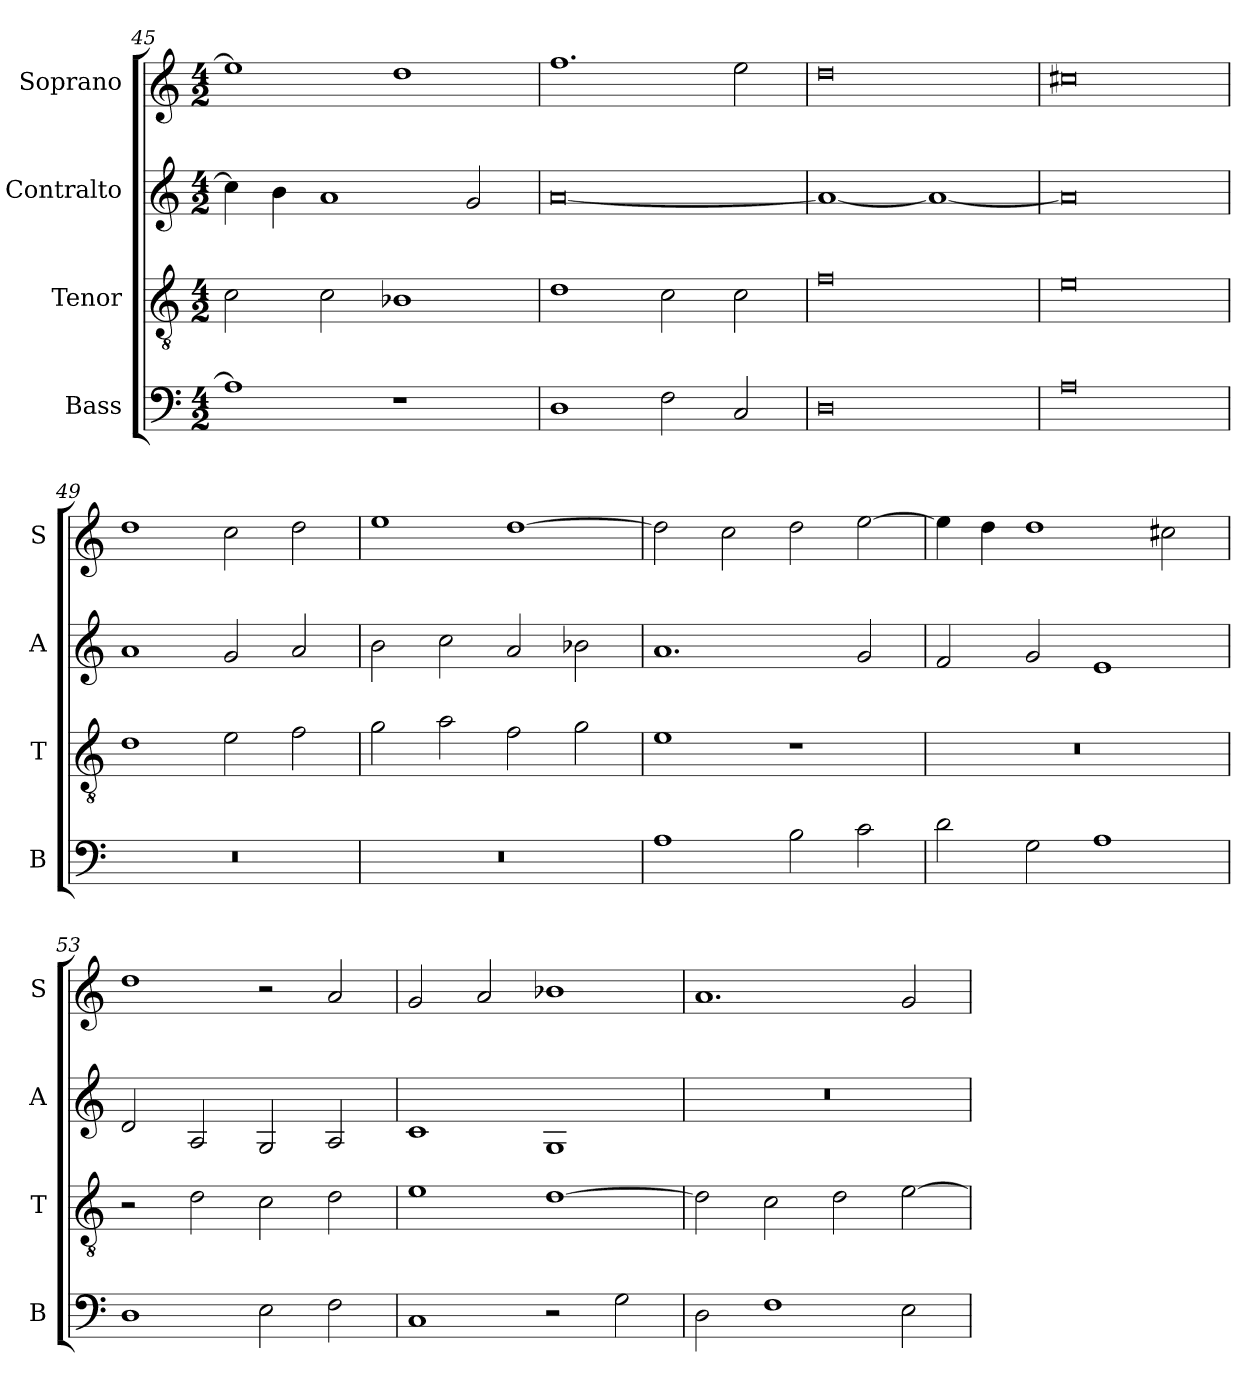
**kern	**kern	**kern	**kern
*part4	*part3	*part2	*part1
*staff4	*staff3	*staff2	*staff1
*I"Bass	*I"Tenor	*I"Contralto	*I"Soprano
*I'B	*I'T	*I'A	*I'S
*clefF4	*clefGv2	*clefG2	*clefG2
*k[]	*k[]	*k[]	*k[]
*D:dor	*D:dor	*D:dor	*D:dor
*M4/2	*M4/2	*M4/2	*M4/2
=45	=45	=45	=45
1A]	2c	4cc]	1ee]
.	.	4b	.
.	2c	1a	.
1r	1B-X	.	1dd
.	.	2g	.
=46	=46	=46	=46
1D	1d	[0a	1.ff
2F	2c	.	.
2C	2c	.	2ee
=47	=47	=47	=47
0D	0f	1a_	0dd
.	.	1a_	.
=48	=48	=48	=48
0A	0e	0a]	0cc#X
=49	=49	=49	=49
0r	1d	1a	1dd
.	2e	2g	2cc
.	2f	2a	2dd
=50	=50	=50	=50
0r	2g	2b	1ee
.	2a	2cc	.
.	2f	2a	[1dd
.	2g	2b-X	.
=51	=51	=51	=51
1A	1e	1.a	2dd]
.	.	.	2cc
2B	1r	.	2dd
2c	.	2g	[2ee
=52	=52	=52	=52
2d	0r	2f	4ee]
.	.	.	4dd
2G	.	2g	1dd
1A	.	1e	.
.	.	.	2cc#X
=53	=53	=53	=53
1D	2r	2d	1dd
.	2d	2A	.
2E	2c	2G	2r
2F	2d	2A	2a
=54	=54	=54	=54
1C	1e	1c	2g
.	.	.	2a
2r	[1d	1G	1b-X
2G	.	.	.
=55	=55	=55	=55
2D	2d]	0r	1.a
1F	2c	.	.
.	2d	.	.
2E	[2e	.	2g
=	=	=	=
*-	*-	*-	*-
